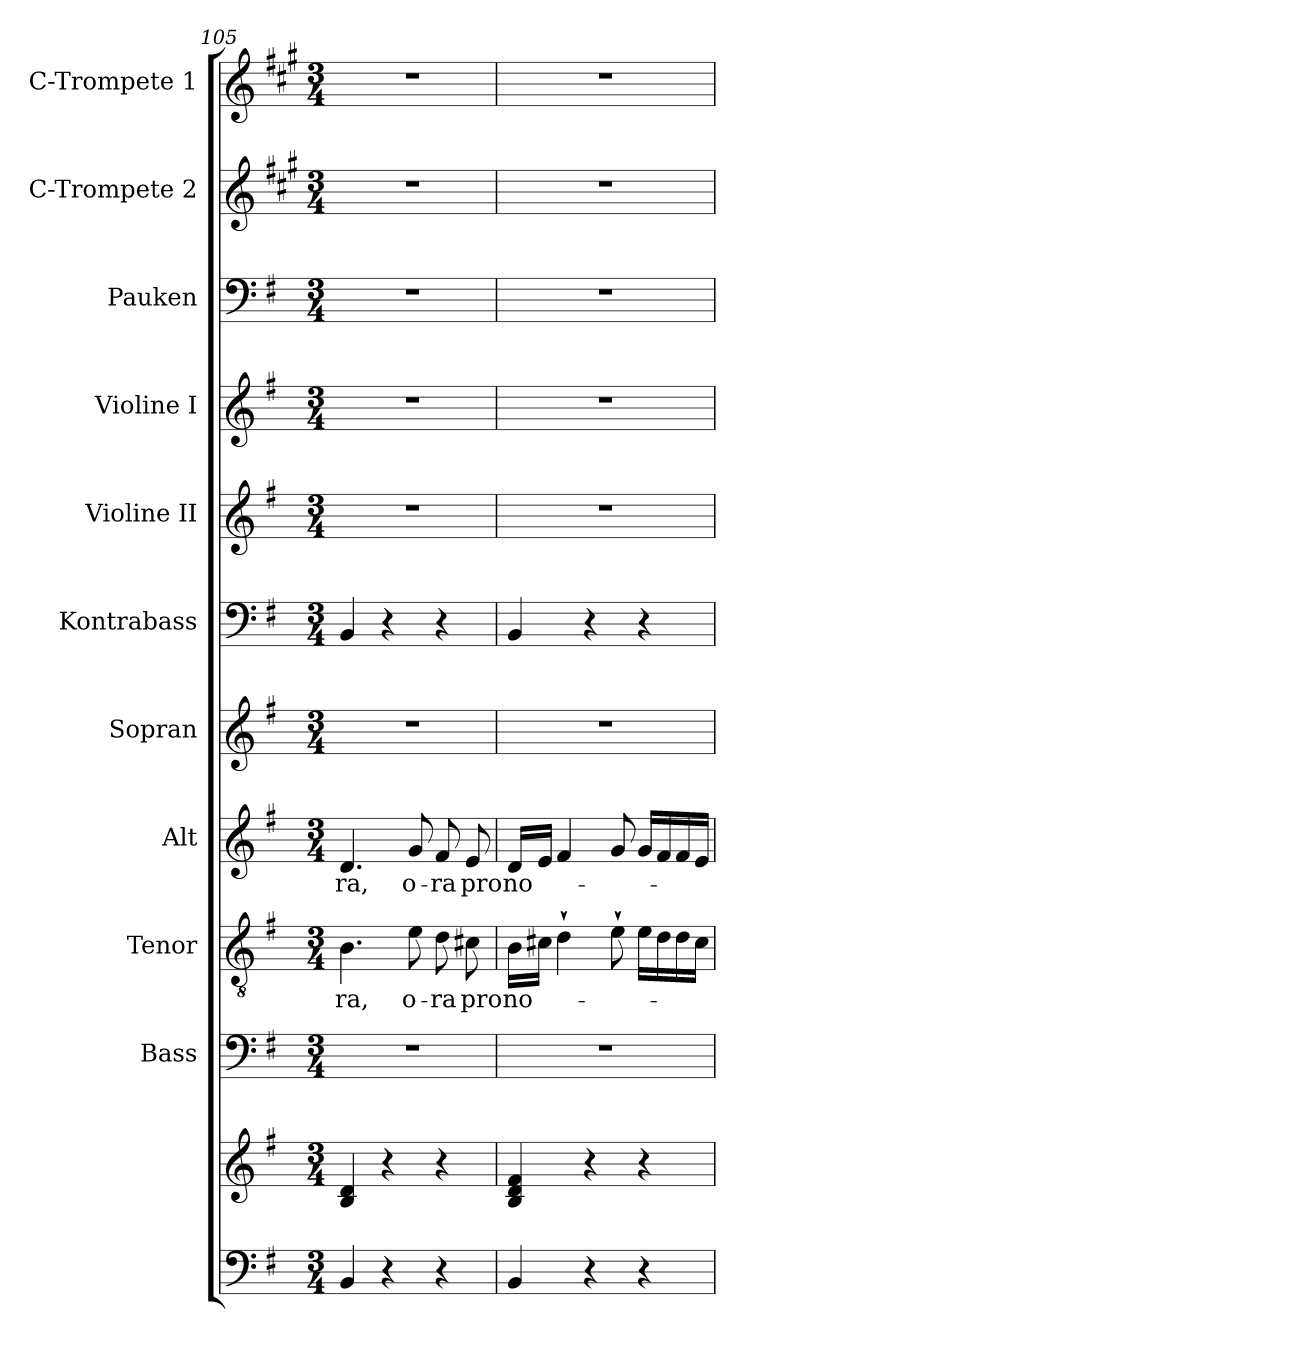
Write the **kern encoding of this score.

**kern	**kern	**kern	**kern	**text	**kern	**text	**kern	**kern	**kern	**kern	**kern	**kern	**kern
*part11	*part11	*part10	*part9	*part9	*part8	*part8	*part7	*part6	*part5	*part4	*part3	*part2	*part1
*staff12	*staff11	*staff10	*staff9	*staff9	*staff8	*staff8	*staff7	*staff6	*staff5	*staff4	*staff3	*staff2	*staff1
*	*	*I"Bass	*I"Tenor	*	*I"Alt	*	*I"Sopran	*I"Kontrabass	*I"Violine II	*I"Violine I	*I"Pauken	*I"C-Trompete 2	*I"C-Trompete 1
*	*	*I'B.	*I'T.	*	*I'A.	*	*I'S.	*I'Kb.	*I'Vl. II	*I'Vl. I	*I'Pk.	*I'C Trp. 2	*I'C Trp. 1
*clefF4	*clefG2	*clefF4	*clefGv2	*	*clefG2	*	*clefG2	*clefF4	*clefG2	*clefG2	*clefF4	*clefG2	*clefG2
*	*	*	*	*	*	*	*	*ITrd7c12	*	*	*	*ITrd1c2	*ITrd1c2
*k[f#]	*k[f#]	*k[f#]	*k[f#]	*	*k[f#]	*	*k[f#]	*k[f#]	*k[f#]	*k[f#]	*k[f#]	*k[f#]	*k[f#]
*G:	*G:	*G:	*G:	*	*G:	*	*G:	*G:	*G:	*G:	*G:	*G:	*G:
*M3/4	*M3/4	*M3/4	*M3/4	*	*M3/4	*	*M3/4	*M3/4	*M3/4	*M3/4	*M3/4	*M3/4	*M3/4
=105	=105	=105	=105	=105	=105	=105	=105	=105	=105	=105	=105	=105	=105
!	!	!	!	!LO:LY:b	!	!LO:LY:b	!	!	!	!	!	!	!
4BB/	4B/ 4d/	2.r	4.B\	-ra,	4.d/	-ra,	2.r	4BBB/	2.r	2.r	2.r	2.r	2.r
4r	4r	.	.	.	.	.	.	4r	.	.	.	.	.
!	!	!	!	!LO:LY:b	!	!LO:LY:b	!	!	!	!	!	!	!
.	.	.	8e\	o-	8g/	o-	.	.	.	.	.	.	.
!	!	!	!	!LO:LY:b	!	!LO:LY:b	!	!	!	!	!	!	!
4r	4r	.	8d\	-ra	8f#/	-ra	.	4r	.	.	.	.	.
!	!	!	!	!LO:LY:b	!	!LO:LY:b	!	!	!	!	!	!	!
.	.	.	8c#X\	pro	8e/	pro	.	.	.	.	.	.	.
=106	=106	=106	=106	=106	=106	=106	=106	=106	=106	=106	=106	=106	=106
!	!	!	!	!LO:LY:b	!	!LO:LY:b	!	!	!	!	!	!	!
4BB/	4B/ 4d/ 4f#/	2.r	16B\LL	no-	16d/LL	no-	2.r	4BBB/	2.r	2.r	2.r	2.r	2.r
.	.	.	16c#X\JJ	.	16e/JJ	.	.	.	.	.	.	.	.
.	.	.	4d`>\	.	4f#/	.	.	.	.	.	.	.	.
4r	4r	.	.	.	.	.	.	4r	.	.	.	.	.
.	.	.	8e`>\	.	8g/	.	.	.	.	.	.	.	.
4r	4r	.	16e\LL	.	16g/LL	.	.	4r	.	.	.	.	.
.	.	.	16d\	.	16f#/	.	.	.	.	.	.	.	.
.	.	.	16d\	.	16f#/	.	.	.	.	.	.	.	.
.	.	.	16c#\JJ	.	16e/JJ	.	.	.	.	.	.	.	.
=	=	=	=	=	=	=	=	=	=	=	=	=	=
*-	*-	*-	*-	*-	*-	*-	*-	*-	*-	*-	*-	*-	*-
